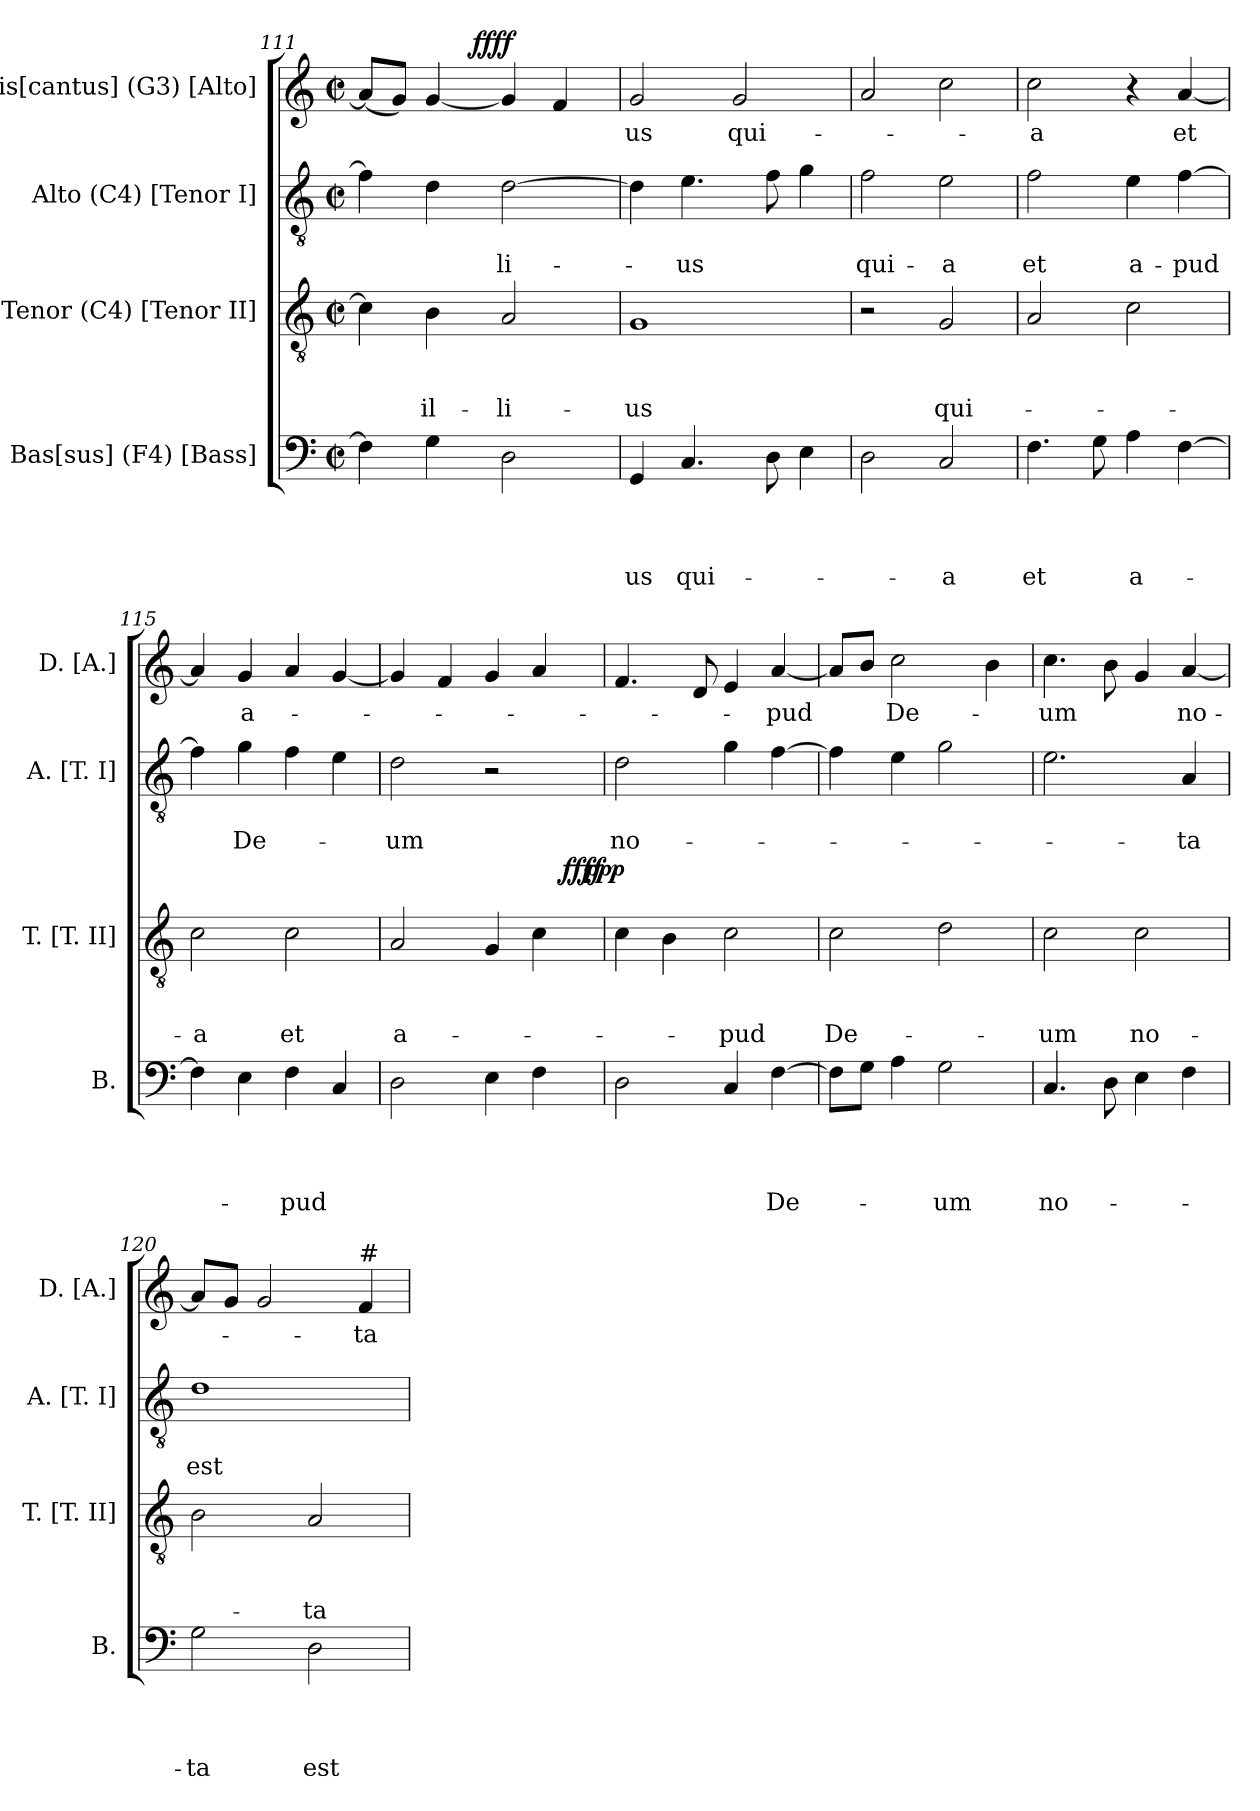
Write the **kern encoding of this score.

**kern	**text	**text	**text	**text	**kern	**text	**text	**text	**dynam	**kern	**text	**text	**kern	**text	**dynam
*part4	*part4	*part4	*part4	*part4	*part3	*part3	*part3	*part3	*part3	*part2	*part2	*part2	*part1	*part1	*part1
*staff4	*staff4	*staff4	*staff4	*staff4	*staff3	*staff3	*staff3	*staff3	*staff3	*staff2	*staff2	*staff2	*staff1	*staff1	*staff1
*I"Bas[sus] (F4) [Bass]	*	*	*	*	*I"Tenor (C4) [Tenor II]	*	*	*	*	*I"Alto (C4) [Tenor I]	*	*	*I"Dis[cantus] (G3) [Alto]	*	*
*I'B.	*	*	*	*	*I'T. [T. II]	*	*	*	*	*I'A. [T. I]	*	*	*I'D. [A.]	*	*
*clefF4	*	*	*	*	*clefGv2	*	*	*	*	*clefGv2	*	*	*clefG2	*	*
*k[]	*	*	*	*	*k[]	*	*	*	*	*k[]	*	*	*k[]	*	*
*C:	*	*	*	*	*C:	*	*	*	*	*C:	*	*	*C:	*	*
*M2/2	*	*	*	*	*M2/2	*	*	*	*	*M2/2	*	*	*M2/2	*	*
*met(c|)	*	*	*	*	*met(c|)	*	*	*	*	*met(c|)	*	*	*met(c|)	*	*
=111	=111	=111	=111	=111	=111	=111	=111	=111	=111	=111	=111	=111	=111	=111	=111
*	*	*	*	*	*	*	*	*	*	*	*	*	*^	*	*
4F\]	.	.	.	.	4c\]	.	.	.	.	4f\]	.	.	(<8a/L]	4ryy	.	.
.	.	.	.	.	.	.	.	.	.	.	.	.	8g/J)	.	.	.
!	!	!	!	!	!	!	!	!LO:LY:b	!	!	!	!	!	!	!	!
4G\	.	.	.	.	4B\	.	.	il-	.	4d\	.	.	[<4g/	8ryy	.	.
.	.	.	.	.	.	.	.	.	.	.	.	.	.	32ryy	.	.
!	!	!	!	!	!	!	!	!	!	!	!	!	!	!	!	!LO:DY:b
.	.	.	.	.	.	.	.	.	.	.	.	.	.	2ryy	.	ffff
!	!	!	!	!	!	!	!	!LO:LY:b	!	!	!	!LO:LY:b	!	!	!	!
2D\	.	.	.	.	2A/	.	.	-li-	.	[>2d\	.	-li-	4g/]	.	.	.
.	.	.	.	.	.	.	.	.	.	.	.	.	4f/	.	.	.
.	.	.	.	.	.	.	.	.	.	.	.	.	.	16.ryy	.	.
=112	=112	=112	=112	=112	=112	=112	=112	=112	=112	=112	=112	=112	=112	=112	=112	=112
!	!	!	!	!LO:LY:b	!	!	!	!LO:LY:b	!	!	!	!	!	!	!LO:LY:b	!
*	*	*	*	*	*	*	*	*	*	*	*	*	*v	*v	*	*
4GG/	.	.	.	-us	1G	.	.	-us	.	4d\]	.	.	2g/	-us	.
!	!	!	!	!LO:LY:b	!	!	!	!	!	!	!	!LO:LY:b	!	!	!
4.C/	.	.	.	qui-	.	.	.	.	.	4.e\	.	-us	.	.	.
!	!	!	!	!	!	!	!	!	!	!	!	!	!	!LO:LY:b	!
.	.	.	.	.	.	.	.	.	.	.	.	.	2g/	qui-	.
8D\	.	.	.	.	.	.	.	.	.	8f\	.	.	.	.	.
4E\	.	.	.	.	.	.	.	.	.	4g\	.	.	.	.	.
=113	=113	=113	=113	=113	=113	=113	=113	=113	=113	=113	=113	=113	=113	=113	=113
!	!	!	!	!	!	!	!	!	!	!	!	!LO:LY:b	!	!	!
2D\	.	.	.	.	2r	.	.	.	.	2f\	.	qui-	2a/	.	.
!	!	!	!	!LO:LY:b	!	!	!	!LO:LY:b	!	!	!	!LO:LY:b	!	!	!
2C/	.	.	.	-a	2G/	.	.	qui-	.	2e\	.	-a	2cc\	.	.
=114	=114	=114	=114	=114	=114	=114	=114	=114	=114	=114	=114	=114	=114	=114	=114
!	!	!	!	!LO:LY:b	!	!	!	!	!	!	!	!LO:LY:b	!	!LO:LY:b	!
4.F\	.	.	.	et	2A/	.	.	.	.	2f\	.	et	2cc\	-a	.
8G\	.	.	.	.	.	.	.	.	.	.	.	.	.	.	.
!	!	!	!	!LO:LY:b	!	!	!	!	!	!	!	!LO:LY:b	!	!	!
4A\	.	.	.	a-	2c\	.	.	.	.	4e\	.	a-	4r	.	.
!	!	!	!	!	!	!	!	!	!	!	!	!LO:LY:b	!	!LO:LY:b	!
[>4F\	.	.	.	.	.	.	.	.	.	[>4f\	.	-pud	[<4a/	et	.
=115	=115	=115	=115	=115	=115	=115	=115	=115	=115	=115	=115	=115	=115	=115	=115
!	!	!	!	!	!	!	!	!LO:LY:b	!	!	!	!	!	!	!
4F\]	.	.	.	.	2c\	.	.	-a	.	4f\]	.	.	4a/]	.	.
!	!	!	!	!	!	!	!	!	!	!	!	!LO:LY:b	!	!LO:LY:b	!
4E\	.	.	.	.	.	.	.	.	.	4g\	.	De-	4g/	a-	.
!	!	!	!	!LO:LY:b	!	!	!	!LO:LY:b	!	!	!	!	!	!	!
4F\	.	.	.	-pud	2c\	.	.	et	.	4f\	.	.	4a/	.	.
4C/	.	.	.	.	.	.	.	.	.	4e\	.	.	[<4g/	.	.
!!LO:LB:g=z
=116	=116	=116	=116	=116	=116	=116	=116	=116	=116	=116	=116	=116	=116	=116	=116
!	!	!	!	!	!	!	!	!LO:LY:b	!	!	!	!LO:LY:b	!	!	!
*	*	*	*	*	*^	*	*	*	*	*	*	*	*	*	*
*	*	*	*	*	*	*^	*	*	*	*	*	*	*	*	*	*
2D\	.	.	.	.	2A/	2..ryy	2...ryy	.	.	a-	.	2d\	.	-um	4g/]	.	.
.	.	.	.	.	.	.	.	.	.	.	.	.	.	.	4f/	.	.
4E\	.	.	.	.	4G/	.	.	.	.	.	.	2r	.	.	4g/	.	.
4F\	.	.	.	.	4c\	.	.	.	.	.	.	.	.	.	4a/	.	.
!	!	!	!	!	!	!	!	!	!	!	!LO:DY:a	!	!	!	!	!	!
.	.	.	.	.	.	8ryy	.	.	.	.	ffff	.	.	.	.	.	.
!	!	!	!	!	!	!	!	!	!	!	!LO:DY:a	!	!	!	!	!	!
.	.	.	.	.	.	.	16ryy	.	.	.	ppp	.	.	.	.	.	.
=117	=117	=117	=117	=117	=117	=117	=117	=117	=117	=117	=117	=117	=117	=117	=117	=117	=117
!	!	!	!	!	!	!	!	!	!	!	!	!	!	!LO:LY:b	!	!	!
*	*	*	*	*	*v	*v	*v	*	*	*	*	*	*	*	*	*	*
2D\	.	.	.	.	4c\	.	.	.	.	2d\	.	no-	4.f/	.	.
.	.	.	.	.	4B\	.	.	.	.	.	.	.	.	.	.
.	.	.	.	.	.	.	.	.	.	.	.	.	8d/	.	.
!	!	!	!	!	!	!	!	!LO:LY:b	!	!	!	!	!	!	!
4C/	.	.	.	.	2c\	.	.	-pud	.	4g\	.	.	4e/	.	.
!	!	!	!	!LO:LY:b	!	!	!	!	!	!	!	!	!	!LO:LY:b	!
[>4F\	.	.	.	De-	.	.	.	.	.	[>4f\	.	.	[<4a/	-pud	.
=118	=118	=118	=118	=118	=118	=118	=118	=118	=118	=118	=118	=118	=118	=118	=118
!	!	!	!	!	!	!	!	!LO:LY:b	!	!	!	!	!	!	!
8F\L]	.	.	.	.	2c\	.	.	De-	.	4f\]	.	.	8a/L]	.	.
8G\J	.	.	.	.	.	.	.	.	.	.	.	.	8b/J	.	.
!	!	!	!	!	!	!	!	!	!	!	!	!	!	!LO:LY:b	!
4A\	.	.	.	.	.	.	.	.	.	4e\	.	.	2cc\	De-	.
!	!	!	!	!LO:LY:b	!	!	!	!	!	!	!	!	!	!	!
2G\	.	.	.	-um	2d\	.	.	.	.	2g\	.	.	.	.	.
.	.	.	.	.	.	.	.	.	.	.	.	.	4b\	.	.
=119	=119	=119	=119	=119	=119	=119	=119	=119	=119	=119	=119	=119	=119	=119	=119
!	!	!	!	!LO:LY:b	!	!	!	!LO:LY:b	!	!	!	!	!	!LO:LY:b	!
4.C/	.	.	.	no-	2c\	.	.	-um	.	2.e\	.	.	4.cc\	-um	.
8D\	.	.	.	.	.	.	.	.	.	.	.	.	8b\	.	.
!	!	!	!	!	!	!	!	!LO:LY:b	!	!	!	!	!	!	!
4E\	.	.	.	.	2c\	.	.	no-	.	.	.	.	4g/	.	.
!	!	!	!	!	!	!	!	!	!	!	!	!LO:LY:b	!	!LO:LY:b	!
4F\	.	.	.	.	.	.	.	.	.	4A/	.	-ta	[<4a/	no-	.
=120	=120	=120	=120	=120	=120	=120	=120	=120	=120	=120	=120	=120	=120	=120	=120
!	!	!	!	!LO:LY:b	!	!	!	!	!	!	!	!LO:LY:b	!	!	!
2G\	.	.	.	-ta	2B\	.	.	.	.	1d	.	est	8a/L]	.	.
.	.	.	.	.	.	.	.	.	.	.	.	.	8g/J	.	.
.	.	.	.	.	.	.	.	.	.	.	.	.	2g/	.	.
!	!	!	!	!LO:LY:b	!	!	!	!LO:LY:b	!	!	!	!	!	!	!
2D\	.	.	.	est	2A/	.	.	-ta	.	.	.	.	.	.	.
!	!	!	!	!	!	!	!	!	!	!	!	!	!LO:TX:a:t=#	!	!
!	!	!	!	!	!	!	!	!	!	!	!	!	!	!LO:LY:b	!
.	.	.	.	.	.	.	.	.	.	.	.	.	4f/	-ta	.
=	=	=	=	=	=	=	=	=	=	=	=	=	=	=	=
*-	*-	*-	*-	*-	*-	*-	*-	*-	*-	*-	*-	*-	*-	*-	*-
